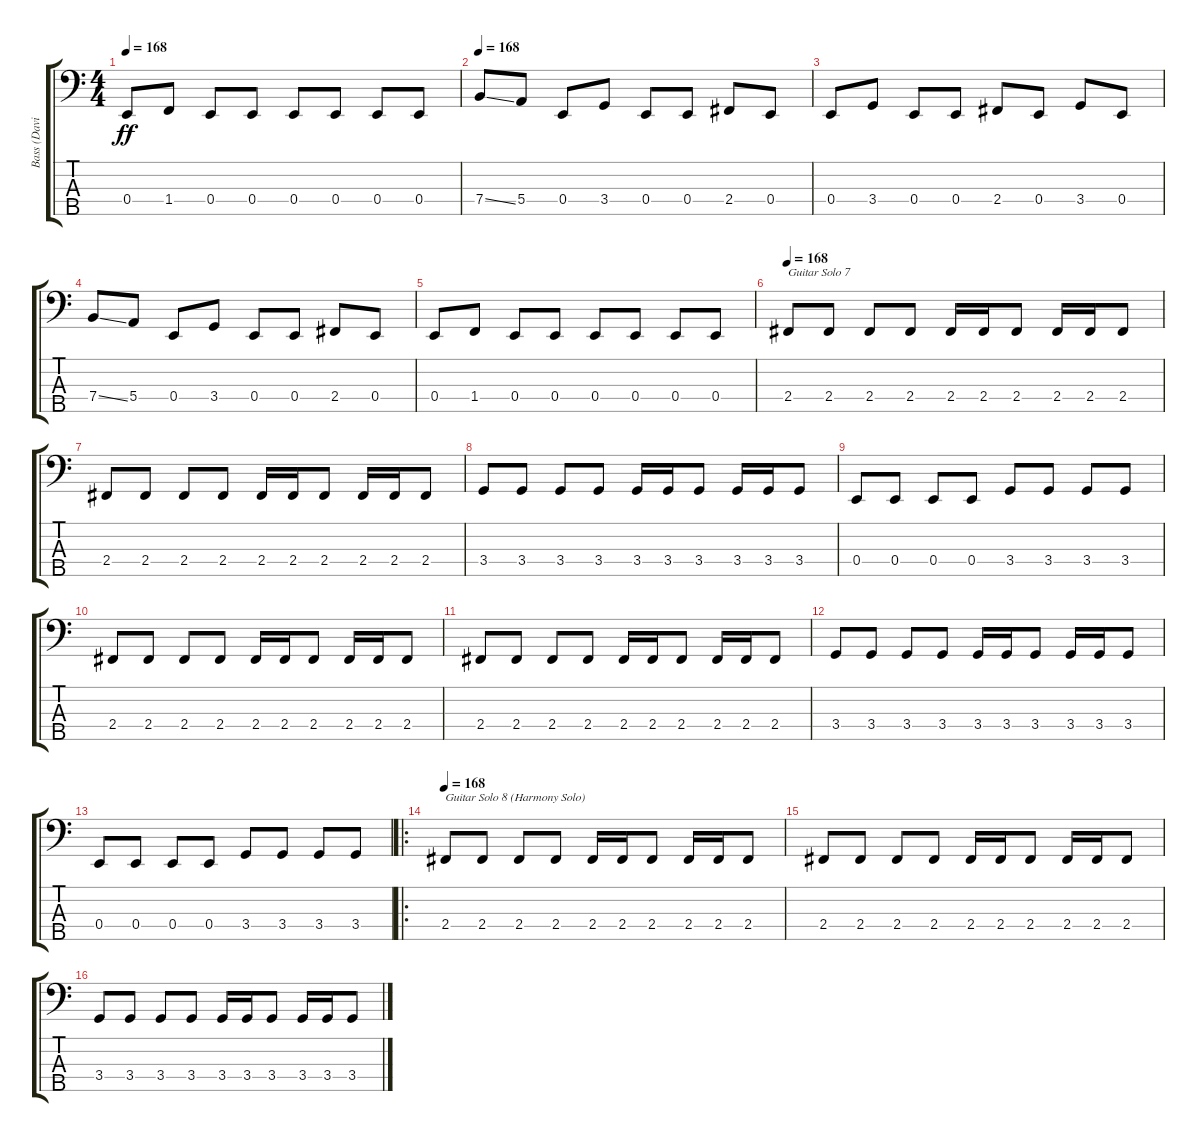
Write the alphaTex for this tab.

\track ("Bass (David Ellefson)" "Bass (Davi") {instrument electricbasspick}
\staff {score tabs}
\tuning (G2 D2 A1 E1 B0) {hide}
\ts (4 4)
\tempo 168
\clef f4
\ks c
0.4.8{dy ff} 1.4.8 0.4.8 0.4.8 0.4.8 0.4.8 0.4.8 0.4.8 |
\tempo 168
7.4{ss}.8 5.4.8 0.4.8 3.4.8 0.4.8 0.4.8 2.4.8 0.4.8 |
0.4.8 3.4.8 0.4.8 0.4.8 2.4.8 0.4.8 3.4.8 0.4.8 |
7.4{ss}.8 5.4.8 0.4.8 3.4.8 0.4.8 0.4.8 2.4.8 0.4.8 |
0.4.8 1.4.8 0.4.8 0.4.8 0.4.8 0.4.8 0.4.8 0.4.8 |
\tempo 168
2.4.8{txt "Guitar Solo 7"} 2.4.8 2.4.8 2.4.8 2.4.16 2.4.16 2.4.8 2.4.16 2.4.16 2.4.8 |
2.4.8 2.4.8 2.4.8 2.4.8 2.4.16 2.4.16 2.4.8 2.4.16 2.4.16 2.4.8 |
3.4.8 3.4.8 3.4.8 3.4.8 3.4.16 3.4.16 3.4.8 3.4.16 3.4.16 3.4.8 |
0.4.8 0.4.8 0.4.8 0.4.8 3.4.8 3.4.8 3.4.8 3.4.8 |
2.4.8 2.4.8 2.4.8 2.4.8 2.4.16 2.4.16 2.4.8 2.4.16 2.4.16 2.4.8 |
2.4.8 2.4.8 2.4.8 2.4.8 2.4.16 2.4.16 2.4.8 2.4.16 2.4.16 2.4.8 |
3.4.8 3.4.8 3.4.8 3.4.8 3.4.16 3.4.16 3.4.8 3.4.16 3.4.16 3.4.8 |
0.4.8 0.4.8 0.4.8 0.4.8 3.4.8 3.4.8 3.4.8 3.4.8 |
\ro
\tempo 168
2.4.8{txt "Guitar Solo 8 (Harmony Solo)"} 2.4.8 2.4.8 2.4.8 2.4.16 2.4.16 2.4.8 2.4.16 2.4.16 2.4.8 |
2.4.8 2.4.8 2.4.8 2.4.8 2.4.16 2.4.16 2.4.8 2.4.16 2.4.16 2.4.8 |
3.4.8 3.4.8 3.4.8 3.4.8 3.4.16 3.4.16 3.4.8 3.4.16 3.4.16 3.4.8
